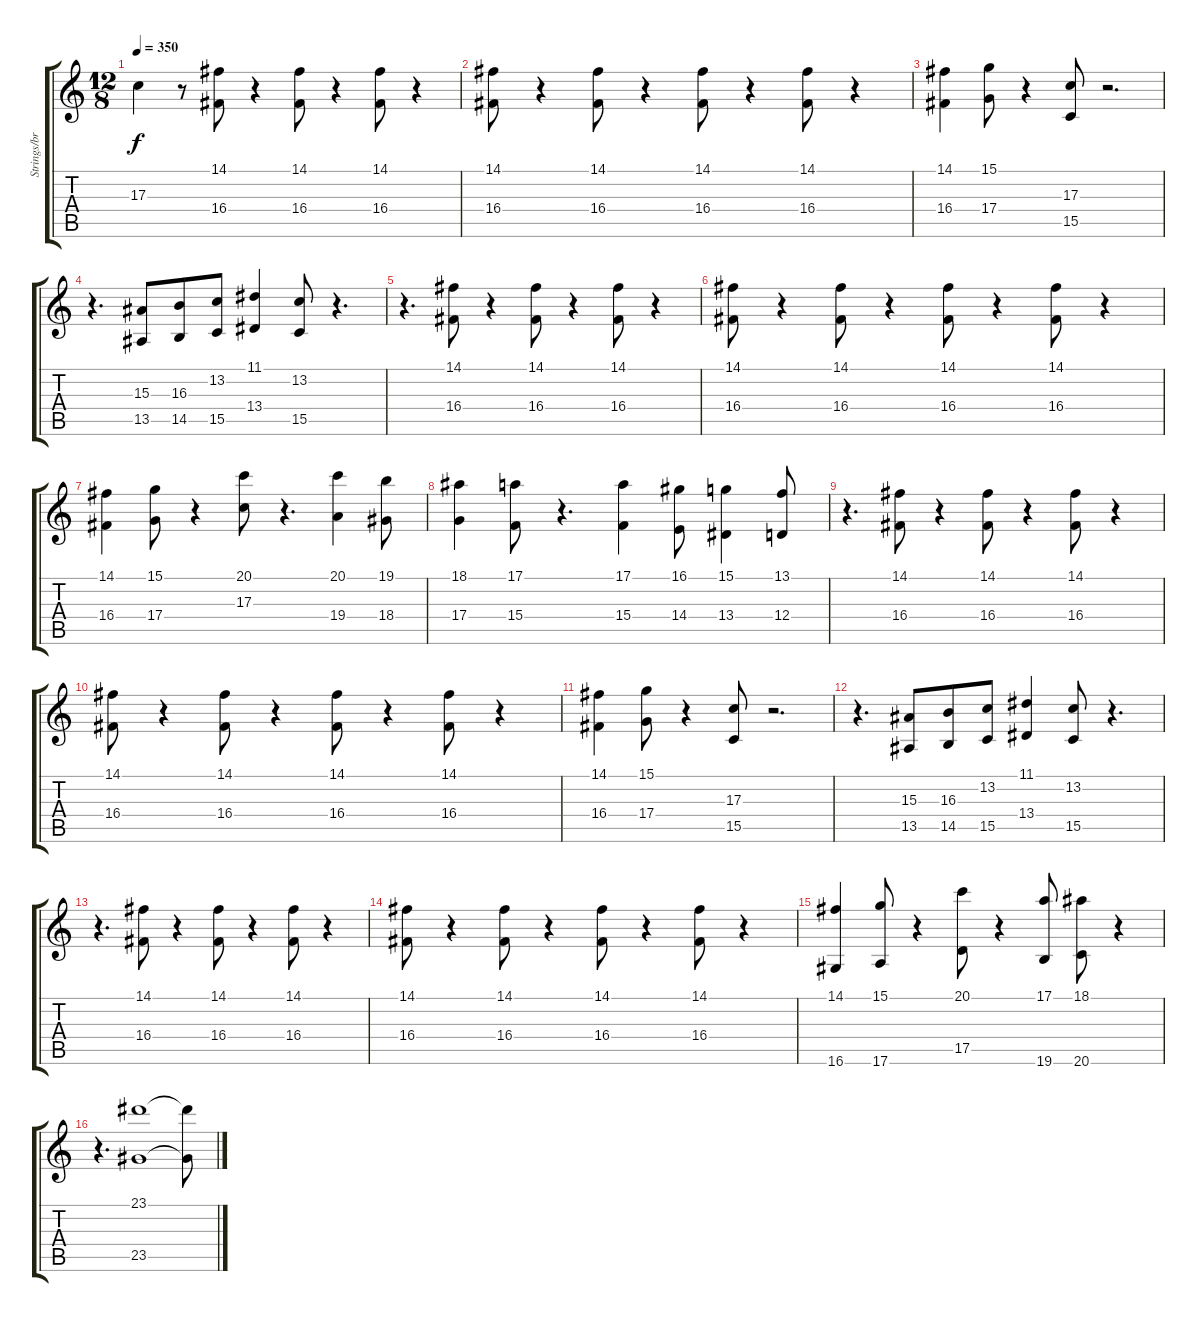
\track ("Strings/brass" "Strings/br") {instrument stringensemble1}
\staff {score tabs}
\tuning (E4 B3 G3 D3 A2 E2) {hide}
\ts (12 8)
\tempo 350
\clef g2
\ks c
17.3.4{dy f} r.8 (14.1 16.4).8{instrument brasssection} r.4 (14.1 16.4).8 r.4 (14.1 16.4).8 r.4 |
(14.1 16.4).8 r.4 (14.1 16.4).8 r.4 (14.1 16.4).8 r.4 (14.1 16.4).8 r.4 |
(14.1 16.4).4 (15.1 17.4).8 r.4 (17.3 15.5).8 r.2{d} |
r.4{d} (15.3 13.5).8 (16.3 14.5).8 (13.2 15.5).8 (11.1 13.4).4 (13.2 15.5).8 r.4{d} |
r.4{d} (14.1 16.4).8 r.4 (14.1 16.4).8 r.4 (14.1 16.4).8 r.4 |
(14.1 16.4).8 r.4 (14.1 16.4).8 r.4 (14.1 16.4).8 r.4 (14.1 16.4).8 r.4 |
(14.1 16.4).4 (15.1 17.4).8 r.4 (20.1 17.3).8 r.4{d} (20.1 19.4).4 (19.1 18.4).8 |
(18.1 17.4).4 (17.1 15.4).8 r.4{d} (17.1 15.4).4 (16.1 14.4).8 (15.1 13.4).4 (13.1 12.4).8 |
r.4{d} (14.1 16.4).8 r.4 (14.1 16.4).8 r.4 (14.1 16.4).8 r.4 |
(14.1 16.4).8 r.4 (14.1 16.4).8 r.4 (14.1 16.4).8 r.4 (14.1 16.4).8 r.4 |
(14.1 16.4).4 (15.1 17.4).8 r.4 (17.3 15.5).8 r.2{d} |
r.4{d} (15.3 13.5).8 (16.3 14.5).8 (13.2 15.5).8 (11.1 13.4).4 (13.2 15.5).8 r.4{d} |
r.4{d} (14.1 16.4).8 r.4 (14.1 16.4).8 r.4 (14.1 16.4).8 r.4 |
(14.1 16.4).8 r.4 (14.1 16.4).8 r.4 (14.1 16.4).8 r.4 (14.1 16.4).8 r.4 |
(14.1 16.6).4 (15.1 17.6).8 r.4 (20.1 17.5).8 r.4 (17.1 19.6).8 (18.1 20.6).8 r.4 |
r.4{d} (23.1 23.5).1 (23.1{t} 23.5{t}).8
